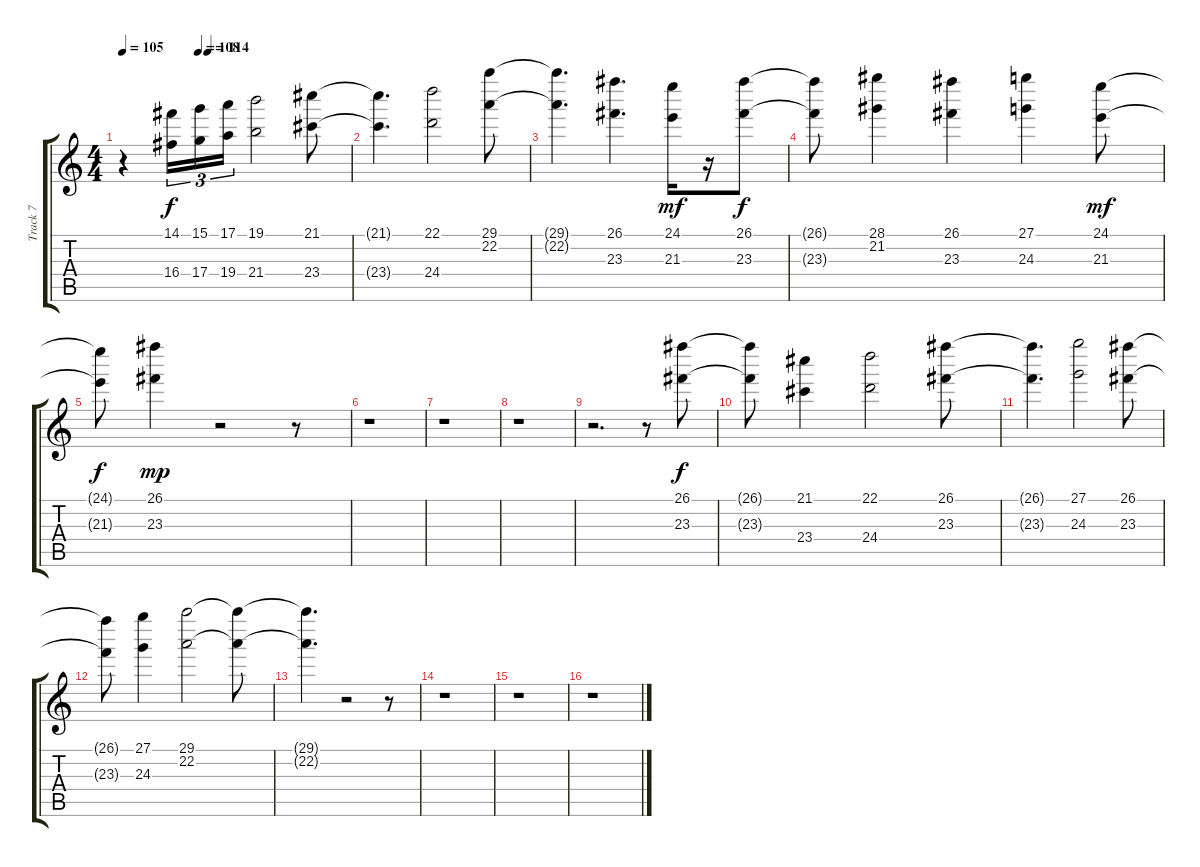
\track ("Track 7" "Track 7") {instrument overdrivenguitar}
\staff {score tabs}
\tuning (E4 B3 G3 D3 A2 E2) {hide}
\ts (4 4)
\tempo 105
\tempo (108 0.3333333333333333)
\tempo (114 0.375)
\clef g2
\ks c
r.4{dy f} (14.1 16.4).16{tu (3 2) volume 12} (15.1 17.4).16{tu (3 2)} (17.1 19.4).16{tu (3 2)} (19.1 21.4).2{volume 10} (21.1 23.4).8 |
(21.1{t} 23.4{t}).4{d} (22.1 24.4).2 (29.1 22.2).8 |
(29.1{t} 22.2{t}).4{d} (26.1 23.3).4{d} (24.1 21.3).16{dy mf} r.16 (26.1 23.3).8{dy f} |
(26.1{t} 23.3{t}).8 (28.1 21.2).4 (26.1 23.3).4 (27.1 24.3).4 (24.1 21.3).8{dy mf} |
(24.1{t} 21.3{t}).8{dy f} (26.1 23.3).4{dy mp} r.2 r.8 |
r.1 |
r.1 |
r.1 |
r.2{d} r.8 (26.1 23.3).8{dy f} |
(26.1{t} 23.3{t}).8 (21.1 23.4).4 (22.1 24.4).2 (26.1 23.3).8 |
(26.1{t} 23.3{t}).4{d} (27.1 24.3).2 (26.1 23.3).8 |
(26.1{t} 23.3{t}).8 (27.1 24.3).4 (29.1 22.2).2 (29.1{t} 22.2{t}).8 |
(29.1{t} 22.2{t}).4{d} r.2 r.8 |
r.1 |
r.1 |
r.1
